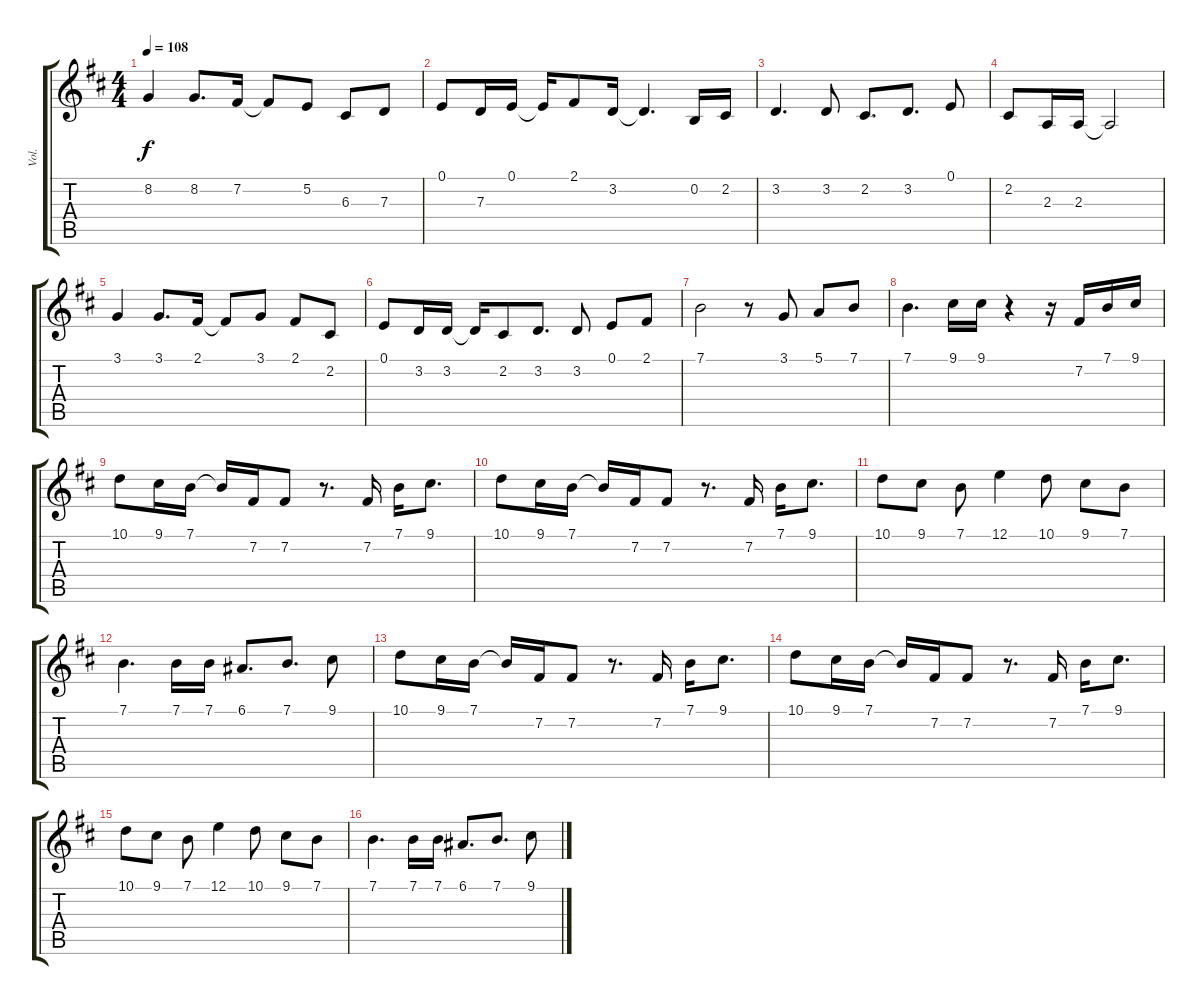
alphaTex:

\track ("Vol." "Vol.") {instrument orchestralharp}
\staff {score tabs}
\tuning (E4 B3 G3 D3 A2 E2) {hide}
\ts (4 4)
\tempo 108
\clef g2
\ks d
8.2.4{dy f} 8.2.8{d} 7.2.16 7.2{t}.8 5.2.8 6.3.8 7.3.8 |
0.1.8 7.3.16 0.1.16 0.1{t}.16 2.1.8 3.2.16 3.2{t}.4{d} 0.2.16 2.2.16 |
3.2.4{d} 3.2.8 2.2.8{d} 3.2.8{d} 0.1.8 |
2.2.8 2.3.16 2.3.16 2.3{t}.2 |
3.1.4 3.1.8{d} 2.1.16 2.1{t}.8 3.1.8 2.1.8 2.2.8 |
0.1.8 3.2.16 3.2.16 3.2{t}.16 2.2.8 3.2.8{d} 3.2.8 0.1.8 2.1.8 |
7.1.2 r.8 3.1.8 5.1.8 7.1.8 |
7.1.4{d} 9.1.16 9.1.16 r.4 r.16 7.2.16 7.1.16 9.1.16 |
10.1.8 9.1.16 7.1.16 7.1{t}.16 7.2.16 7.2.8 r.8{d} 7.2.16 7.1.16 9.1.8{d} |
10.1.8 9.1.16 7.1.16 7.1{t}.16 7.2.16 7.2.8 r.8{d} 7.2.16 7.1.16 9.1.8{d} |
10.1.8 9.1.8 7.1.8 12.1.4 10.1.8 9.1.8 7.1.8 |
7.1.4{d} 7.1.16 7.1.16 6.1.8{d} 7.1.8{d} 9.1.8 |
10.1.8 9.1.16 7.1.16 7.1{t}.16 7.2.16 7.2.8 r.8{d} 7.2.16 7.1.16 9.1.8{d} |
10.1.8 9.1.16 7.1.16 7.1{t}.16 7.2.16 7.2.8 r.8{d} 7.2.16 7.1.16 9.1.8{d} |
10.1.8 9.1.8 7.1.8 12.1.4 10.1.8 9.1.8 7.1.8 |
7.1.4{d} 7.1.16 7.1.16 6.1.8{d} 7.1.8{d} 9.1.8
